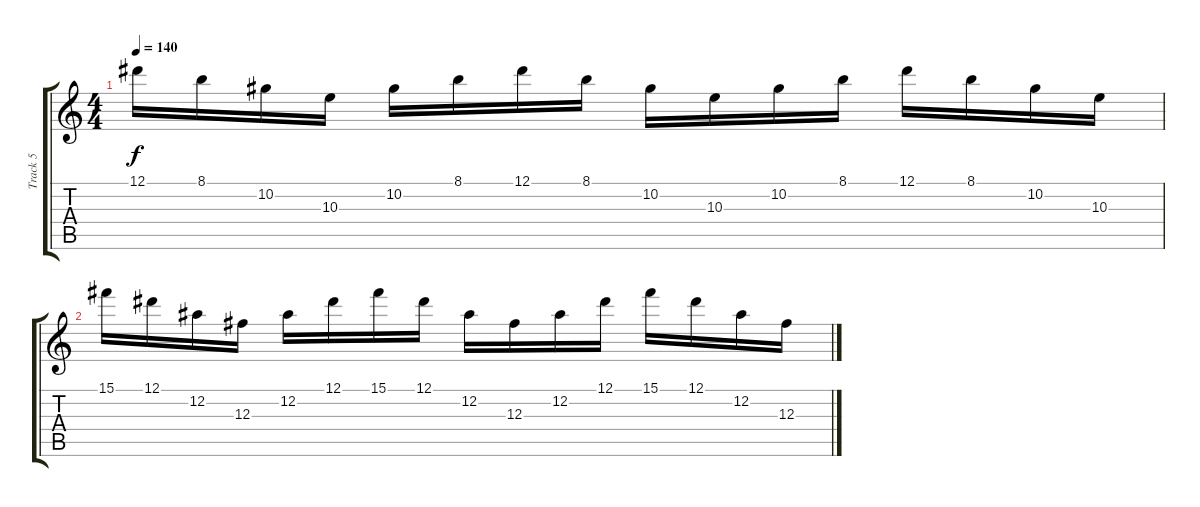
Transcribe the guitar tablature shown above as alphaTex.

\track ("Track 5" "Track 5") {instrument distortionguitar}
\staff {score tabs}
\tuning (Eb4 Bb3 Gb3 Db3 Ab2 Eb2) {hide}
\ts (4 4)
\tempo 140
\clef g2
\ks c
12.1.16{dy f} 8.1.16 10.2.16 10.3.16 10.2.16 8.1.16 12.1.16 8.1.16 10.2.16 10.3.16 10.2.16 8.1.16 12.1.16 8.1.16 10.2.16 10.3.16 |
15.1.16 12.1.16 12.2.16 12.3.16 12.2.16 12.1.16 15.1.16 12.1.16 12.2.16 12.3.16 12.2.16 12.1.16 15.1.16 12.1.16 12.2.16 12.3.16
